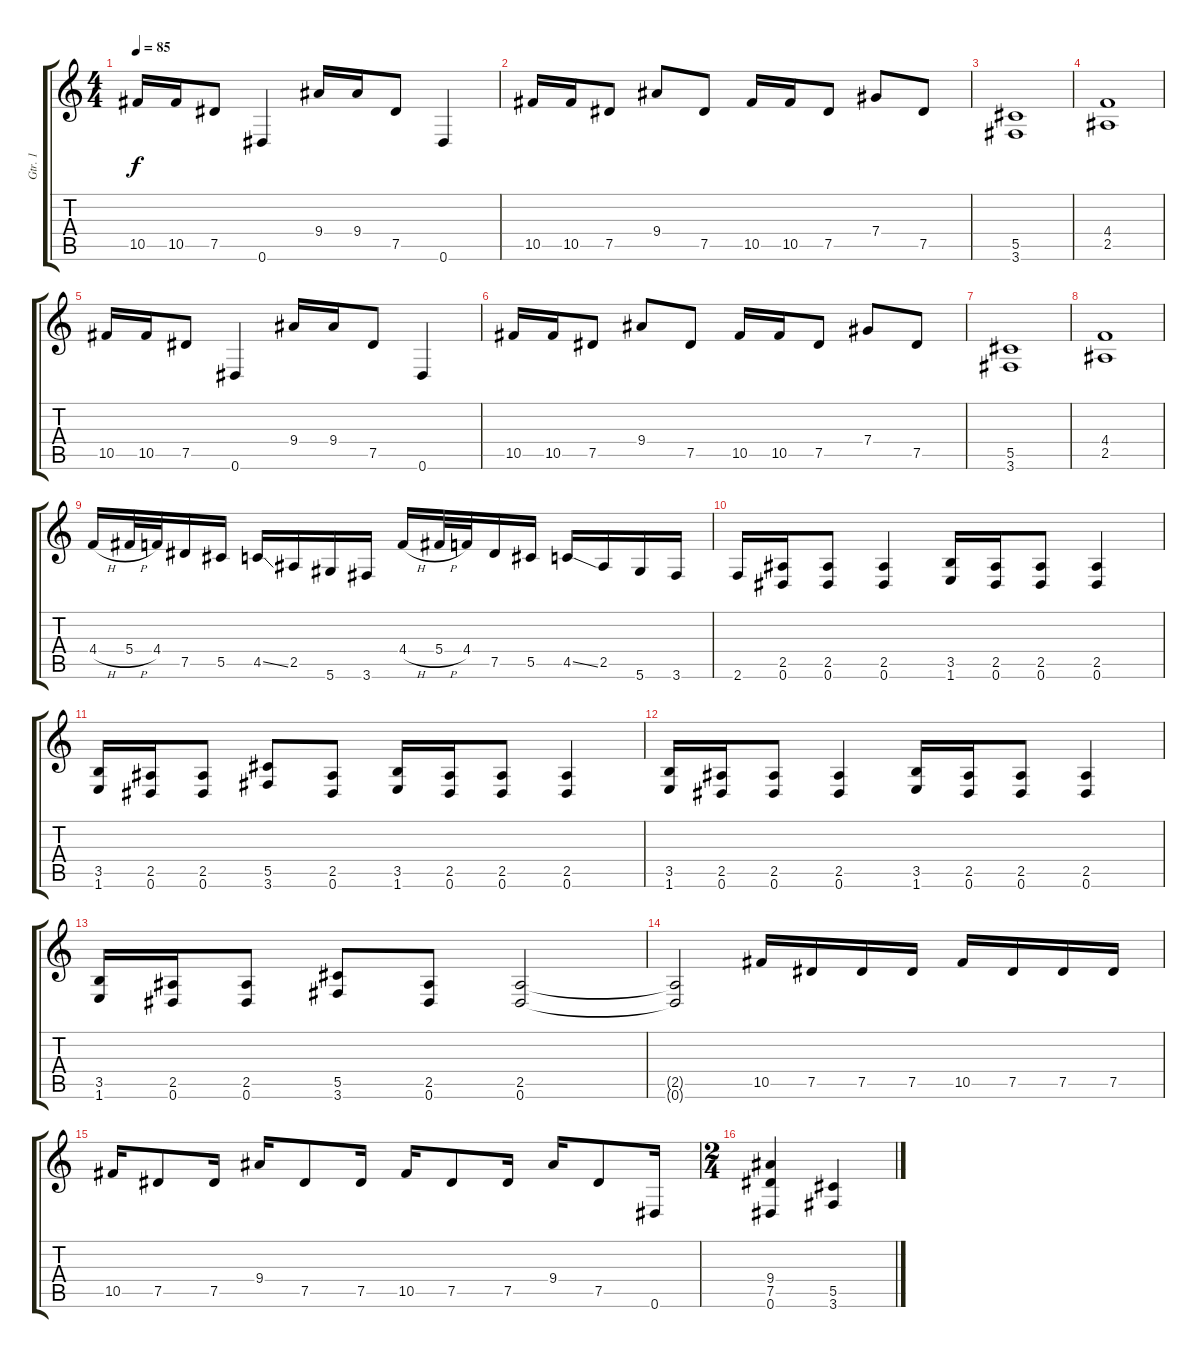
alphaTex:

\track ("Gtr. 1" "Gtr. 1") {instrument distortionguitar}
\staff {score tabs}
\tuning (Eb4 Bb3 Gb3 Db3 Ab2 Eb2) {hide}
\ts (4 4)
\tempo 85
\clef g2
\ks c
10.5.16{dy f} 10.5.16 7.5.8 0.6.4 9.4.16 9.4.16 7.5.8 0.6.4 |
10.5.16 10.5.16 7.5.8 9.4.8 7.5.8 10.5.16 10.5.16 7.5.8 7.4.8 7.5.8 |
(5.5 3.6).1 |
(4.4 2.5).1 |
10.5.16 10.5.16 7.5.8 0.6.4 9.4.16 9.4.16 7.5.8 0.6.4 |
10.5.16 10.5.16 7.5.8 9.4.8 7.5.8 10.5.16 10.5.16 7.5.8 7.4.8 7.5.8 |
(5.5 3.6).1 |
(4.4 2.5).1 |
4.4{h}.16 5.4{h}.32 4.4.32 7.5.16 5.5.16 4.5{ss}.16 2.5.16 5.6.16 3.6.16 4.4{h}.16 5.4{h}.32 4.4.32 7.5.16 5.5.16 4.5{ss}.16 2.5.16 5.6.16 3.6.16 |
2.6.16 (2.5 0.6).16 (2.5 0.6).8 (2.5 0.6).4 (3.5 1.6).16 (2.5 0.6).16 (2.5 0.6).8 (2.5 0.6).4 |
(3.5 1.6).16 (2.5 0.6).16 (2.5 0.6).8 (5.5 3.6).8 (2.5 0.6).8 (3.5 1.6).16 (2.5 0.6).16 (2.5 0.6).8 (2.5 0.6).4 |
(3.5 1.6).16 (2.5 0.6).16 (2.5 0.6).8 (2.5 0.6).4 (3.5 1.6).16 (2.5 0.6).16 (2.5 0.6).8 (2.5 0.6).4 |
(3.5 1.6).16 (2.5 0.6).16 (2.5 0.6).8 (5.5 3.6).8 (2.5 0.6).8 (2.5 0.6).2 |
(2.5{t} 0.6{t}).2 10.5.16 7.5.16 7.5.16 7.5.16 10.5.16 7.5.16 7.5.16 7.5.16 |
10.5.16 7.5.8 7.5.16 9.4.16 7.5.8 7.5.16 10.5.16 7.5.8 7.5.16 9.4.16 7.5.8 0.6.16 |
\ts (2 4)
(9.4 7.5 0.6).4 (5.5 3.6).4
